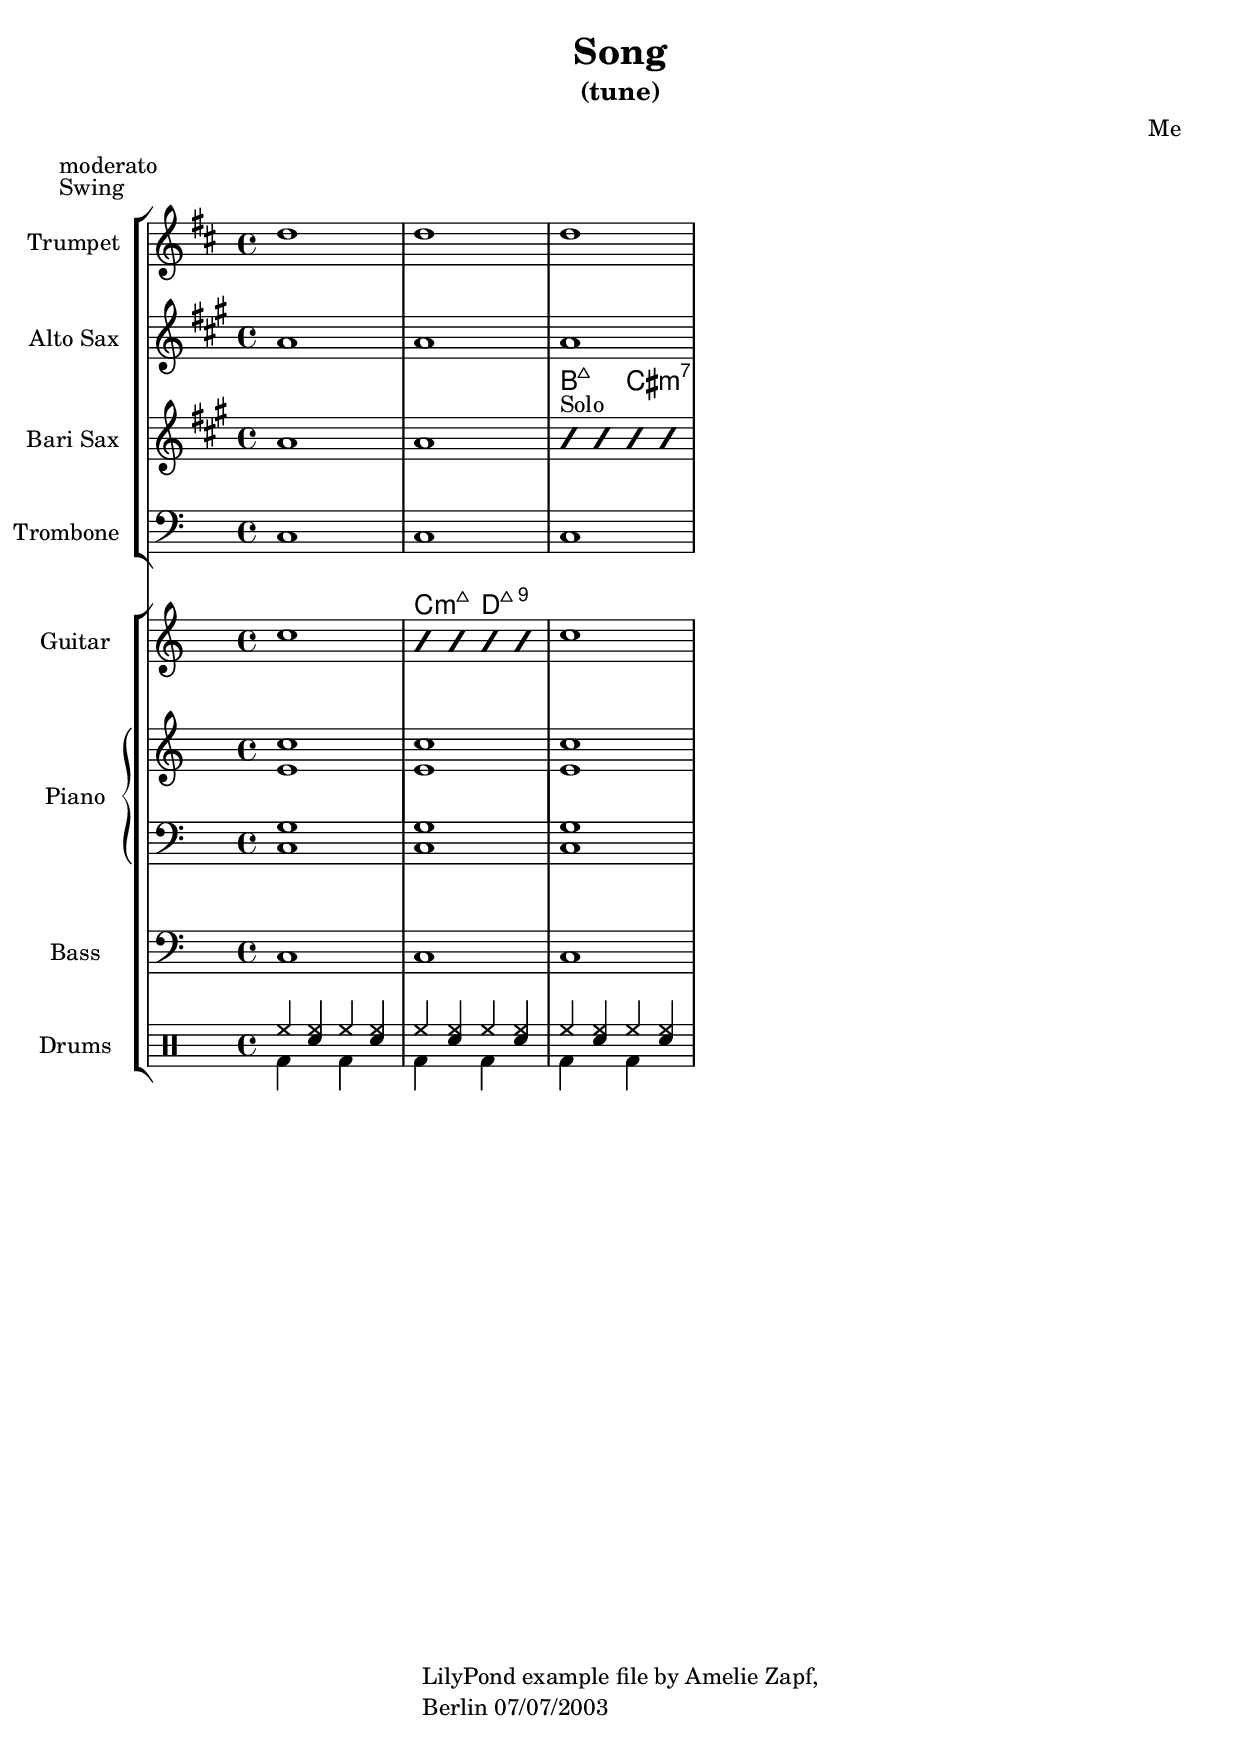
%% Do not edit this file; it is auto-generated from LSR http://lsr.dsi.unimi.it
%% This file is in the public domain.
\version "2.11.52"

\header {
  lsrtags = "keyboards, percussion, template"

  texidoc = "
This is quite an advanced template, for a jazz ensemble. Note that all
instruments are notated in @code{\\key c \\major}. This refers to the
key in concert pitch; the key will be automatically transposed if the
music is within a @code{\\transpose} section.

"
  doctitle = "Jazz combo template"
} % begin verbatim
\header {
  title = "Song"
  subtitle = "(tune)"
  composer = "Me"
  meter = "moderato"
  piece = "Swing"
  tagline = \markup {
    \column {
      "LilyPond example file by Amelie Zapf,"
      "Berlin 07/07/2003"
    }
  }
}

%#(set-global-staff-size 16)
\include "english.ly"

%%%%%%%%%%%% Some macros %%%%%%%%%%%%%%%%%%%

sl = {
  \override NoteHead #'style = #'slash
  \override Stem #'transparent = ##t
}
nsl = {
  \revert NoteHead #'style
  \revert Stem #'transparent
}
crOn = \override NoteHead #'style = #'cross
crOff = \revert NoteHead #'style

%% insert chord name style stuff here.

jazzChords = { }

%%%%%%%%%%%% Keys'n'thangs %%%%%%%%%%%%%%%%%

global = { \time 4/4 }

Key = { \key c \major }

% ############ Horns ############

% ------ Trumpet ------
trpt = \transpose c d \relative c'' {
  \Key
  c1 | c | c |
}
trpHarmony = \transpose c' d {
  \jazzChords
}
trumpet = {
  \global
  \set Staff.instrumentName = #"Trumpet"
  \clef treble
  <<
    \trpt
  >>
}

% ------ Alto Saxophone ------
alto = \transpose c a \relative c' {
  \Key
  c1 | c | c |
}
altoHarmony = \transpose c' a {
  \jazzChords
}
altoSax = {
  \global
  \set Staff.instrumentName = #"Alto Sax"
  \clef treble
  <<
    \alto
  >>
}

% ------ Baritone Saxophone ------
bari = \transpose c a' \relative c {
  \Key
  c1
  c1
  \sl
  d4^"Solo" d d d
  \nsl
}
bariHarmony = \transpose c' a \chordmode {
  \jazzChords s1 s d2:maj e:m7
}
bariSax = {
  \global
  \set Staff.instrumentName = #"Bari Sax"
  \clef treble
  <<
    \bari
  >>
}

% ------ Trombone ------
tbone = \relative c {
  \Key
  c1 | c | c
}
tboneHarmony = \chordmode {
  \jazzChords
}
trombone = {
  \global
  \set Staff.instrumentName = #"Trombone"
  \clef bass
  <<
    \tbone
  >>
}

% ############ Rhythm Section #############

% ------ Guitar ------
gtr = \relative c'' {
  \Key
  c1
  \sl
  b4 b b b
  \nsl
  c1
}
gtrHarmony = \chordmode {
  \jazzChords
  s1 c2:min7+ d2:maj9
}
guitar = {
  \global
  \set Staff.instrumentName = #"Guitar"
  \clef treble
  <<
    \gtr
  >>
}

%% ------ Piano ------
rhUpper = \relative c'' {
  \voiceOne
  \Key
  c1 | c | c
}
rhLower = \relative c' {
  \voiceTwo
  \Key
  e1 | e | e
}

lhUpper = \relative c' {
  \voiceOne
  \Key
  g1 | g | g
}
lhLower = \relative c {
  \voiceTwo
  \Key
  c1 | c | c
}

PianoRH = {
  \clef treble
  \global
  \set Staff.midiInstrument = #"acoustic grand"
  <<
    \new Voice = "one" \rhUpper
    \new Voice = "two" \rhLower
  >>
}
PianoLH = {
  \clef bass
  \global
  \set Staff.midiInstrument = "acoustic grand"
  <<
    \new Voice = "one" \lhUpper
    \new Voice = "two" \lhLower
  >>
}

piano = {
  <<
    \set PianoStaff.instrumentName = #"Piano"
    \new Staff = "upper" \PianoRH
    \new Staff = "lower" \PianoLH
  >>
}

% ------ Bass Guitar ------
Bass = \relative c {
  \Key
  c1 | c | c
}
bass = {
  \global
  \set Staff.instrumentName = #"Bass"
  \clef bass
  <<
    \Bass
  >>
}

% ------ Drums ------
up = \drummode {
  \voiceOne
  hh4 <hh sn> hh <hh sn>
  hh4 <hh sn> hh <hh sn>
  hh4 <hh sn> hh <hh sn>
}
down = \drummode {
  \voiceTwo
  bd4 s bd s
  bd4 s bd s
  bd4 s bd s
}

drumContents = {
  \global
  <<
    \set DrumStaff.instrumentName = #"Drums"
    \new DrumVoice \up
    \new DrumVoice \down
  >>
}

%%%%%%%%% It All Goes Together Here %%%%%%%%%%%%%%%%%%%%%%

\score {
  <<
    \new StaffGroup = "horns" <<
      \new Staff = "trumpet" \trumpet
      \new Staff = "altosax" \altoSax
      \new ChordNames = "barichords" \bariHarmony
      \new Staff = "barisax" \bariSax
      \new Staff = "trombone" \trombone
    >>
    
    \new StaffGroup = "rhythm" <<
      \new ChordNames = "chords" \gtrHarmony
      \new Staff = "guitar" \guitar
      \new PianoStaff = "piano" \piano
      \new Staff = "bass" \bass
      \new DrumStaff \drumContents
    >>
  >>
  
  \layout {
    \context { \RemoveEmptyStaffContext }
    \context {
      \Score
      \override BarNumber #'padding = #3
      \override RehearsalMark #'padding = #2
      skipBars = ##t
    }
  }
  
  \midi { }
}
